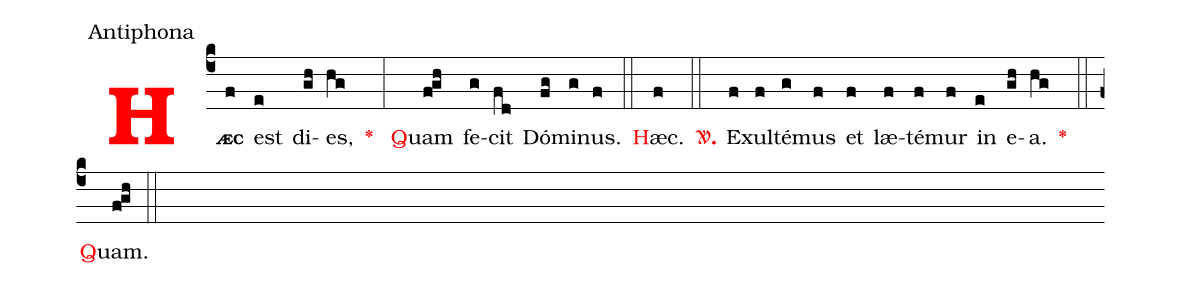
office-part: Antiphona;
%%
<v>\bf\textcolor{red}{H}</v><v>\bf\scriptsize{ÆC}</v>(c4f) est(e) di(gh)es,(hg) <v>\frot{*}</v> (:)
<v>\frot{Q}</v>uam(f!gh) fe(g)cit(fd) Dó(fg)mi(g)nus.(f)  (::) <v>\frot{H}</v>æc.(f) (::) <v>{\bf\textcolor{red}{\gothVbar.}}</v>
Ex(f)ul(f)té(g)mus(f) et(f) læ(f)té(f)mur(f) in(e) e(gh)a.(hg) <v>\frot{*}</v> (::) <v>\frot{Q}</v>uam.(f!gh)  (::)
